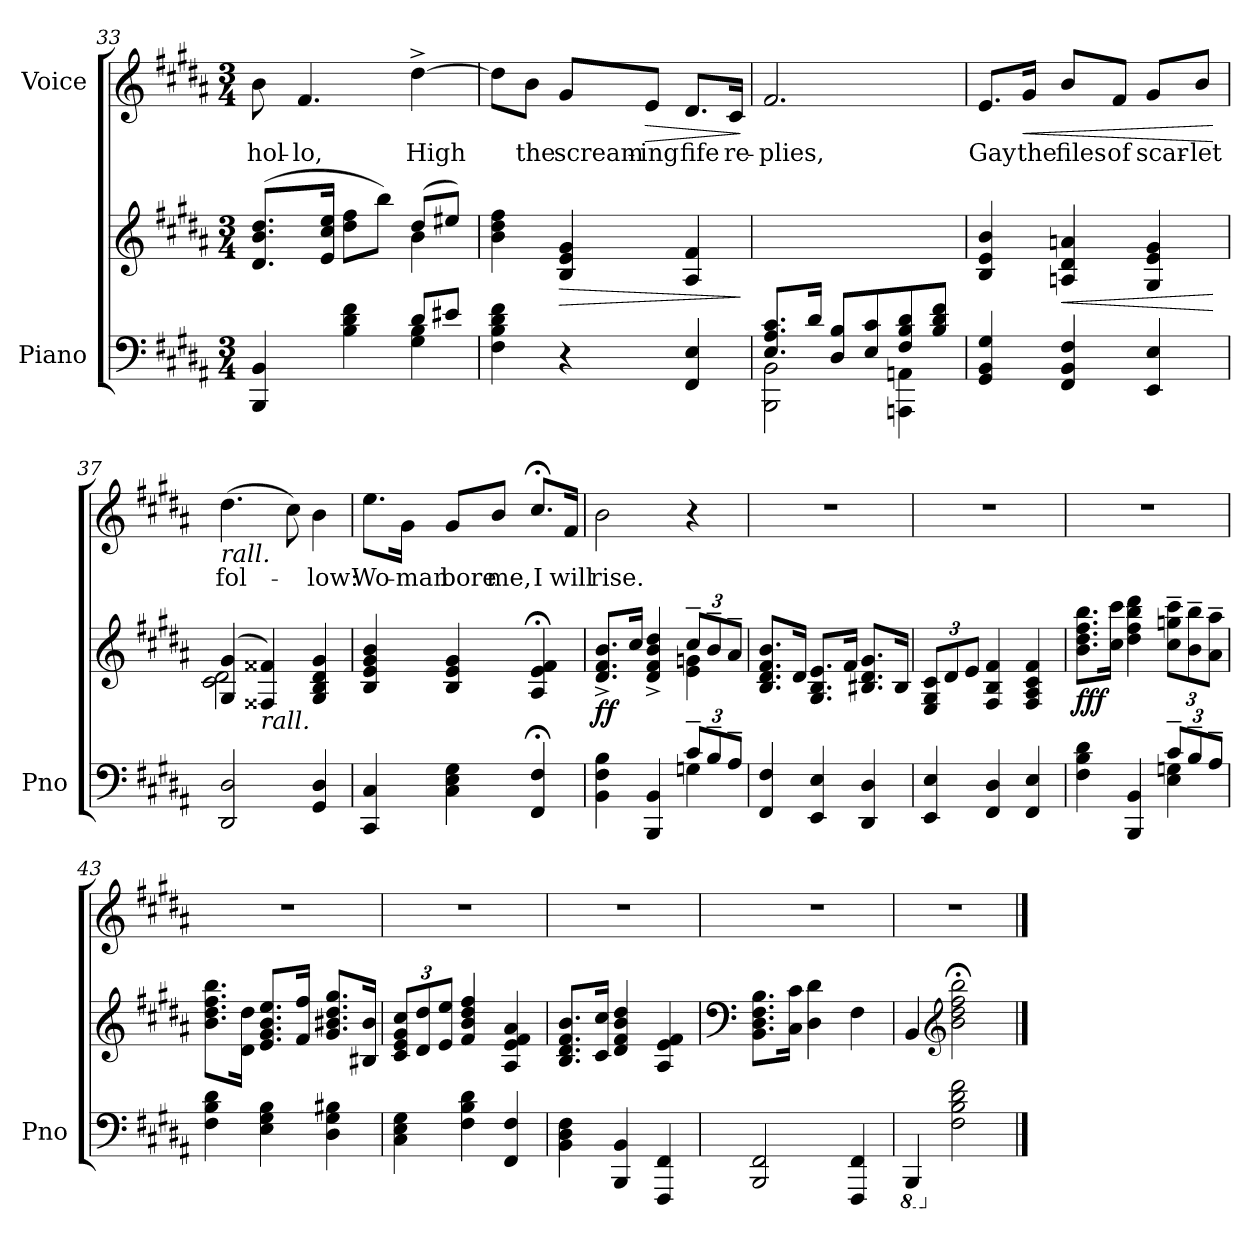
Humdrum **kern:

**kern	**kern	**dynam	**kern	**text	**dynam
*part2	*part2	*part2	*part1	*part1	*part1
*staff3	*staff2	*staff2/3	*staff1	*staff1	*staff1
*I"Piano	*	*	*I"Voice	*	*
*I'Pno	*	*	*	*	*
*clefF4	*clefG2	*	*clefG2	*	*
*k[f#c#g#d#a#]	*k[f#c#g#d#a#]	*	*k[f#c#g#d#a#]	*	*
*M3/4	*M3/4	*	*M3/4	*	*
=33	=33	=33	=33	=33	=33
*^	*^	*	*	*	*
!	!	!	!	!	!	!LO:LY:b	!
4BBB/ 4BB/	2ryy	(8.d#/ 8.b/ 8.dd#/L	2ryy	.	8b\	hol-	.
!	!	!	!	!	!	!LO:LY:b	!
.	.	.	.	.	4.f#/	-lo,	.
.	.	16e/ 16cc#/ 16ee/Jk	.	.	.	.	.
4B\ 4d#\ 4f#\	.	8dd#\ 8ff#\L	.	.	.	.	.
.	.	8bb\J)	.	.	.	.	.
!	!	!	!	!	!	!LO:LY:b	!
8d#/L	4G#\ 4B\	(8dd#/L	4b\	.	[4dd#^\	High	.
8e#X/J	.	8ee#X/J)	.	.	.	.	.
*v	*v	*	*	*	*	*	*
*	*v	*v	*	*	*	*
!!LO:PB:g=z
=34	=34	=34	=34	=34	=34
4F#\ 4B\ 4d#\ 4f#\	4b\ 4dd#\ 4ff#\	.	8dd#\L]	.	.
!	!	!	!	!LO:LY:b	!
.	.	.	8b\J	the	.
!	!	!LO:HP:b	!	!LO:LY:b	!
4r	4B/ 4e/ 4g#/	>	8g#/L	scream-	.
!	!	!	!	!LO:LY:b	!LO:HP:b
.	.	.	8e/J	-ing	>
!	!	!	!	!LO:LY:b	!
4FF#/ 4E/	4A#/ 4f#/	.	8.d#/L	fife	.
!	!	!	!	!LO:LY:b	!
.	.	.	16c#/Jk	re-	.
.	.	]	.	.	]
=35	=35	=35	=35	=35	=35
*^	*	*	*	*	*
!	!	!	!	!	!LO:LY:b	!
8.E/ 8.A#/ 8.c#/L	2BBB\ 2BB\	2.ryy	.	2.f#/	-plies,	.
16d#/Jk	.	.	.	.	.	.
8D#/ 8B/L	.	.	.	.	.	.
8E/ 8c#/	.	.	.	.	.	.
8F#/ 8B/ 8d#/	4AAAn\ 4AAn\	.	.	.	.	.
8B/ 8d#/ 8f#/J	.	.	.	.	.	.
*v	*v	*	*	*	*	*
=36	=36	=36	=36	=36	=36
!	!	!	!	!LO:LY:b	!
4GG#/ 4BB/ 4G#/	4B/ 4e/ 4b/	.	8.e/L	Gay	.
!	!	!	!	!LO:LY:b	!LO:HP:b
.	.	.	16g#/Jk	the	<
!	!	!LO:HP:b	!	!LO:LY:b	!
4FF#/ 4BB/ 4F#/	4An/ 4d#/ 4an/	<	8b/L	files	.
!	!	!	!	!LO:LY:b	!
.	.	.	8f#/J	of	.
!	!	!	!	!LO:LY:b	!
4EE/ 4E/	4G#/ 4e/ 4g#/	.	8g#/L	scar-	.
!	!	!	!	!LO:LY:b	!
.	.	.	8b/J	-let	.
.	.	[	.	.	[
!!LO:LB:g=z
=37	=37	=37	=37	=37	=37
*	*^	*	*	*	*
!	!	!	!	!LO:TX:b:i:t=rall.	!	!
!	!	!	!	!	!LO:LY:b	!
2DD#/ 2D#/	(4G#/ 4g#/	2c#\ 2d#\	.	(4.dd#\	fol-	.
!	!LO:TX:b:i:t=rall.	!	!	!	!	!
.	4F##X/ 4f##X/)	.	.	.	.	.
.	.	.	.	8cc#\)	.	.
!	!	!	!	!	!LO:LY:b	!
4GG#/ 4D#/	4G#/ 4B/ 4d#/ 4g#/	4ryy	.	4b\	-low:	.
=38	=38	=38	=38	=38	=38	=38
!	!	!	!	!	!LO:LY:b	!
*	*v	*v	*	*	*	*
4CC#/ 4C#/	4B/ 4e/ 4g#/ 4b/	.	8.ee\L	Wo-	.
!	!	!	!	!LO:LY:b	!
.	.	.	16g#\Jk	-man	.
!	!	!	!	!LO:LY:b	!
4C#\ 4E\ 4G#\	4B/ 4e/ 4g#/	.	8g#/L	bore	.
!	!	!	!	!LO:LY:b	!
.	.	.	8b/J	me,	.
!	!	!	!	!LO:LY:b	!
4FF#/; 4F#/;	4A#/;< 4e/;< 4f#/;<	.	8.cc#;</L	I	.
!	!	!	!	!LO:LY:b	!
.	.	.	16f#/Jk	will	.
=39	=39	=39	=39	=39	=39
*^	*^	*	*	*	*
!	!	!	!	!LO:DY:b	!	!LO:LY:b	!
4BB\ 4F#\ 4B\	2ryy	8.d#/^ 8.f#/^ 8.b/^L	2ryy	ff	2b\	rise.	.
.	.	16cc#/Jk	.	.	.	.	.
4BBB/ 4BB/	.	4d#/^ 4f#/^ 4b/^ 4dd#/^	.	.	.	.	.
*Xbrackettup	*	*Xbrackettup	*	*	*	*	*
12c#~/L	4Gn\	12cc#~/L	4e\ 4gn\	.	4r	.	.
12B~/	.	12b~/	.	.	.	.	.
12A#~/J	.	12a#~/J	.	.	.	.	.
*v	*v	*	*	*	*	*	*
*	*v	*v	*	*	*	*
!!LO:LB:g=z
=40	=40	=40	=40	=40	=40
4FF#/ 4F#/	8.B/ 8.d#/ 8.f#/ 8.b/L	.	2.r	.	.
.	16d#/Jk	.	.	.	.
4EE/ 4E/	8.G#/ 8.B/ 8.e/L	.	.	.	.
.	16f#/Jk	.	.	.	.
4DD#/ 4D#/	8.B#X/ 8.d#/ 8.g#/L	.	.	.	.
.	16B#/Jk	.	.	.	.
=41	=41	=41	=41	=41	=41
4EE/ 4E/	12E/ 12G#/ 12c#/L	.	2.r	.	.
.	12d#/	.	.	.	.
.	12e/J	.	.	.	.
4FF#/ 4D#/	4F#/ 4B/ 4f#/	.	.	.	.
4FF#/ 4E/	4F#/ 4A#/ 4c#/ 4f#/	.	.	.	.
=42	=42	=42	=42	=42	=42
*^	*	*	*	*	*
!	!	!	!LO:DY:b	!	!	!
4F#\ 4B\ 4d#\	2ryy	8.b\ 8.dd#\ 8.ff#\ 8.bb\L	fff	2.r	.	.
.	.	16cc#\ 16ccc#\Jk	.	.	.	.
4BBB/ 4BB/	.	4dd#\ 4ff#\ 4bb\ 4ddd#\	.	.	.	.
*	*	*brackettup	*	*	*	*
12c#~/L	4E\ 4Gn\	12cc#\~ 12ggn\~ 12ccc#\~L	.	.	.	.
12B~/	.	12b\~ 12bb\~	.	.	.	.
12A#~/J	.	12a#\~ 12aa#\~J	.	.	.	.
*v	*v	*	*	*	*	*
=43	=43	=43	=43	=43	=43
4F#\ 4B\ 4d#\	8.b\ 8.dd#\ 8.ff#\ 8.bb\L	.	2.r	.	.
.	16d#\ 16dd#\Jk	.	.	.	.
4E\ 4G#\ 4B\	8.e/ 8.g#/ 8.b/ 8.ee/L	.	.	.	.
.	16f#/ 16ff#/Jk	.	.	.	.
4D#\ 4G#\ 4B#X\	8.g#/ 8.b#X/ 8.dd#/ 8.gg#/L	.	.	.	.
.	16B#X/ 16b#/Jk	.	.	.	.
!!LO:LB:g=z
=44	=44	=44	=44	=44	=44
*	*Xbrackettup	*	*	*	*
4C#\ 4E\ 4G#\	12c#/ 12e/ 12g#/ 12cc#/L	.	2.r	.	.
.	12d#/ 12dd#/	.	.	.	.
.	12e/ 12ee/J	.	.	.	.
4F#\ 4B\ 4d#\	4f#/ 4b/ 4dd#/ 4ff#/	.	.	.	.
4FF#/ 4F#/	4A#/ 4e/ 4f#/ 4a#/	.	.	.	.
=45	=45	=45	=45	=45	=45
4BB\ 4D#\ 4F#\	8.B/ 8.d#/ 8.f#/ 8.b/L	.	2.r	.	.
.	16c#/ 16cc#/Jk	.	.	.	.
4BBB/ 4BB/	4d#/ 4f#/ 4b/ 4dd#/	.	.	.	.
4FFF#/ 4FF#/	4A#/ 4e/ 4f#/	.	.	.	.
=46	=46	=46	=46	=46	=46
*	*clefF4	*	*	*	*
2BBB/ 2FF#/	8.BB\ 8.D#\ 8.F#\ 8.B\L	.	2.r	.	.
.	16C#\ 16c#\Jk	.	.	.	.
.	4D#\ 4d#\	.	.	.	.
4FFF#/ 4FF#/	4F#\	.	.	.	.
=47	=47	=47	=47	=47	=47
*8ba	*	*	*	*	*
4BBBB/	4BB/	.	2.r	.	.
*	*clefG2	*	*	*	*
*X8ba	*	*	*	*	*
2F#\ 2B\ 2d#\ 2f#\	2b\;< 2dd#\;< 2ff#\;< 2bb\;<	.	.	.	.
==	==	==	==	==	==
*-	*-	*-	*-	*-	*-
